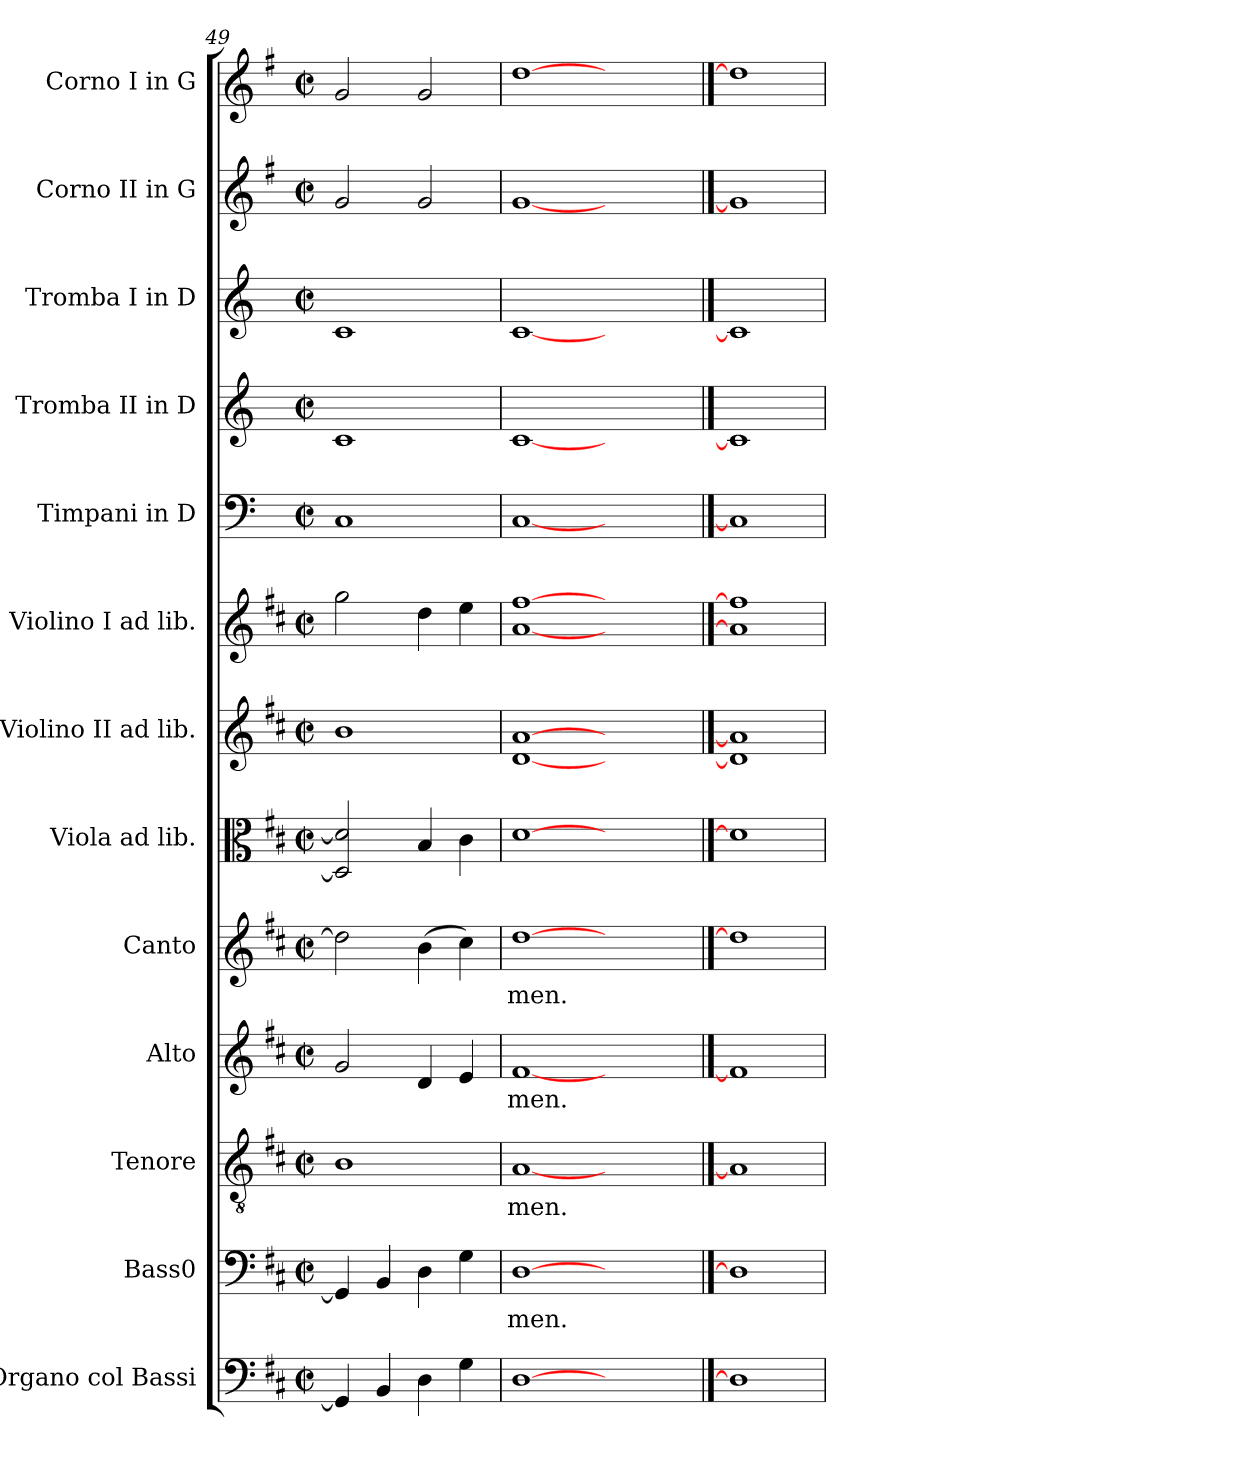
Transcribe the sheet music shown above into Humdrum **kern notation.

**kern	**kern	**text	**kern	**text	**kern	**text	**kern	**text	**kern	**kern	**kern	**kern	**kern	**kern	**kern	**kern
*part13	*part12	*part12	*part11	*part11	*part10	*part10	*part9	*part9	*part8	*part7	*part6	*part5	*part4	*part3	*part2	*part1
*staff13	*staff12	*staff12	*staff11	*staff11	*staff10	*staff10	*staff9	*staff9	*staff8	*staff7	*staff6	*staff5	*staff4	*staff3	*staff2	*staff1
*I"Organo col Bassi	*I"Bass0	*	*I"Tenore	*	*I"Alto	*	*I"Canto	*	*I"Viola ad lib.	*I"Violino II ad lib.	*I"Violino I ad lib.	*I"Timpani in D	*I"Tromba II in D	*I"Tromba I in D	*I"Corno II in G	*I"Corno I in G
*	*	*	*	*	*	*	*	*	*I'Vla	*I'Vln	*I'Vln	*I'Timp	*	*	*	*
*clefF4	*clefF4	*	*clefGv2	*	*clefG2	*	*clefG2	*	*clefC3	*clefG2	*clefG2	*clefF4	*clefG2	*clefG2	*clefG2	*clefG2
*	*	*	*	*	*	*	*	*	*	*	*	*ITrd-1c-2	*ITrd-1c-2	*ITrd-1c-2	*ITrd3c5	*ITrd3c5
*k[f#c#]	*k[f#c#]	*	*k[f#c#]	*	*k[f#c#]	*	*k[f#c#]	*	*k[f#c#]	*k[f#c#]	*k[f#c#]	*k[f#c#]	*k[f#c#]	*k[f#c#]	*k[f#c#]	*k[f#c#]
*M2/2	*M2/2	*	*M2/2	*	*M2/2	*	*M2/2	*	*M2/2	*M2/2	*M2/2	*M2/2	*M2/2	*M2/2	*M2/2	*M2/2
*met(c|)	*met(c|)	*	*met(c|)	*	*met(c|)	*	*met(c|)	*	*met(c|)	*met(c|)	*met(c|)	*met(c|)	*met(c|)	*met(c|)	*met(c|)	*met(c|)
=49	=49	=49	=49	=49	=49	=49	=49	=49	=49	=49	=49	=49	=49	=49	=49	=49
4GG/]	4GG/]	.	1B	.	2g/	.	2dd\]	.	2D/] 2d/]	1b	2gg\	1D	1d	1d	2d/	2d/
4BB/	4BB/	.	.	.	.	.	.	.	.	.	.	.	.	.	.	.
4D\	4D\	.	.	.	4d/	.	(4b\	.	4B/	.	4dd\	.	.	.	2d/	2d/
4G\	4G\	.	.	.	4e/	.	4cc#\)	.	4c#\	.	4ee\	.	.	.	.	.
=50	=50	=50	=50	=50	=50	=50	=50	=50	=50	=50	=50	=50	=50	=50	=50	=50
!	!	!LO:LY:b	!	!LO:LY:b	!	!LO:LY:b	!	!LO:LY:b	!	!	!	!	!	!	!	!
[1D	[1D	-men.	[1A	-men.	[1f#	-men.	[1dd	-men.	[1d	[1d [1a	[1a [1ff#	[1D	[1d	[1d	[1d	[1a
1ryy	1ryy	.	1ryy	.	1ryy	.	1ryy	.	1ryy	1ryy	1ryy	1ryy	1ryy	1ryy	1ryy	1ryy
==51	==51	==51	==51	==51	==51	==51	==51	==51	==51	==51	==51	==51	==51	==51	==51	==51
1D]	1D]	.	1A]	.	1f#]	.	1dd]	.	1d]	1d] 1a]	1a] 1ff#]	1D]	1d]	1d]	1d]	1a]
=	=	=	=	=	=	=	=	=	=	=	=	=	=	=	=	=
*-	*-	*-	*-	*-	*-	*-	*-	*-	*-	*-	*-	*-	*-	*-	*-	*-
